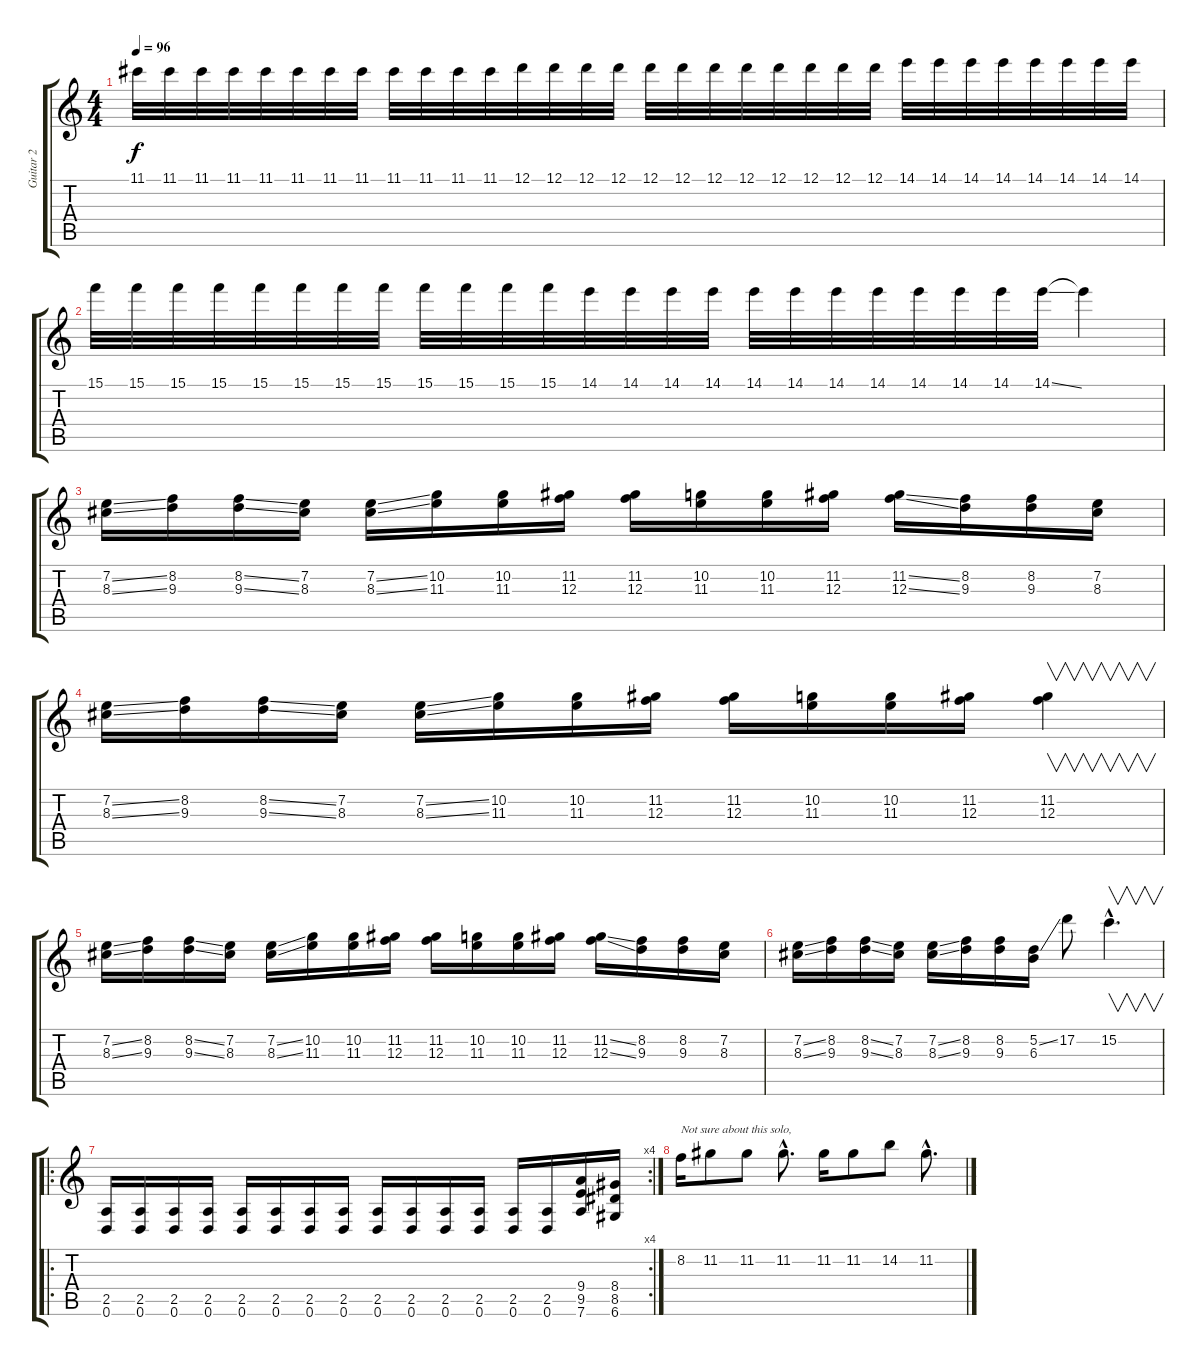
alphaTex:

\track ("Guitar 2" "Guitar 2") {instrument distortionguitar}
\staff {score tabs}
\tuning (D4 A3 F3 C3 G2 D2) {hide}
\ts (4 4)
\tempo 96
\clef g2
\ks c
11.1.32{dy f} 11.1.32 11.1.32 11.1.32 11.1.32 11.1.32 11.1.32 11.1.32 11.1.32 11.1.32 11.1.32 11.1.32 12.1.32 12.1.32 12.1.32 12.1.32 12.1.32 12.1.32 12.1.32 12.1.32 12.1.32 12.1.32 12.1.32 12.1.32 14.1.32 14.1.32 14.1.32 14.1.32 14.1.32 14.1.32 14.1.32 14.1.32 |
15.1.32 15.1.32 15.1.32 15.1.32 15.1.32 15.1.32 15.1.32 15.1.32 15.1.32 15.1.32 15.1.32 15.1.32 14.1.32 14.1.32 14.1.32 14.1.32 14.1.32 14.1.32 14.1.32 14.1.32 14.1.32 14.1.32 14.1.32 14.1{ss}.32 14.1{t}.4 |
(7.2{ss} 8.3{ss}).16 (8.2 9.3).16 (8.2{ss} 9.3{ss}).16 (7.2 8.3).16 (7.2{ss} 8.3{ss}).16 (10.2 11.3).16 (10.2 11.3).16 (11.2 12.3).16 (11.2 12.3).16 (10.2 11.3).16 (10.2 11.3).16 (11.2 12.3).16 (11.2{ss} 12.3{ss}).16 (8.2 9.3).16 (8.2 9.3).16 (7.2 8.3).16 |
(7.2{ss} 8.3{ss}).16 (8.2 9.3).16 (8.2{ss} 9.3{ss}).16 (7.2 8.3).16 (7.2{ss} 8.3{ss}).16 (10.2 11.3).16 (10.2 11.3).16 (11.2 12.3).16 (11.2 12.3).16 (10.2 11.3).16 (10.2 11.3).16 (11.2 12.3).16 (11.2 12.3).4{v} |
(7.2{ss} 8.3{ss}).16 (8.2 9.3).16 (8.2{ss} 9.3{ss}).16 (7.2 8.3).16 (7.2{ss} 8.3{ss}).16 (10.2 11.3).16 (10.2 11.3).16 (11.2 12.3).16 (11.2 12.3).16 (10.2 11.3).16 (10.2 11.3).16 (11.2 12.3).16 (11.2{ss} 12.3{ss}).16 (8.2 9.3).16 (8.2 9.3).16 (7.2 8.3).16 |
(7.2{ss} 8.3{ss}).16 (8.2 9.3).16 (8.2{ss} 9.3{ss}).16 (7.2 8.3).16 (7.2{ss} 8.3{ss}).16 (8.2 9.3).16 (8.2 9.3).16 (5.2{ss} 6.3).16 17.2.8 15.2{hac}.4{v d} |
\ro
\rc 4
(2.5 0.6).16 (2.5 0.6).16 (2.5 0.6).16 (2.5 0.6).16 (2.5 0.6).16 (2.5 0.6).16 (2.5 0.6).16 (2.5 0.6).16 (2.5 0.6).16 (2.5 0.6).16 (2.5 0.6).16 (2.5 0.6).16 (2.5 0.6).16 (2.5 0.6).16 (9.4 9.5 7.6).16 (8.4 8.5 6.6).16 |
8.2.16{txt "Not sure about this solo,"} 11.2.8 11.2.8 11.2{hac}.8{d} 11.2.16 11.2.8 14.2.8 11.2{hac}.8{d}
